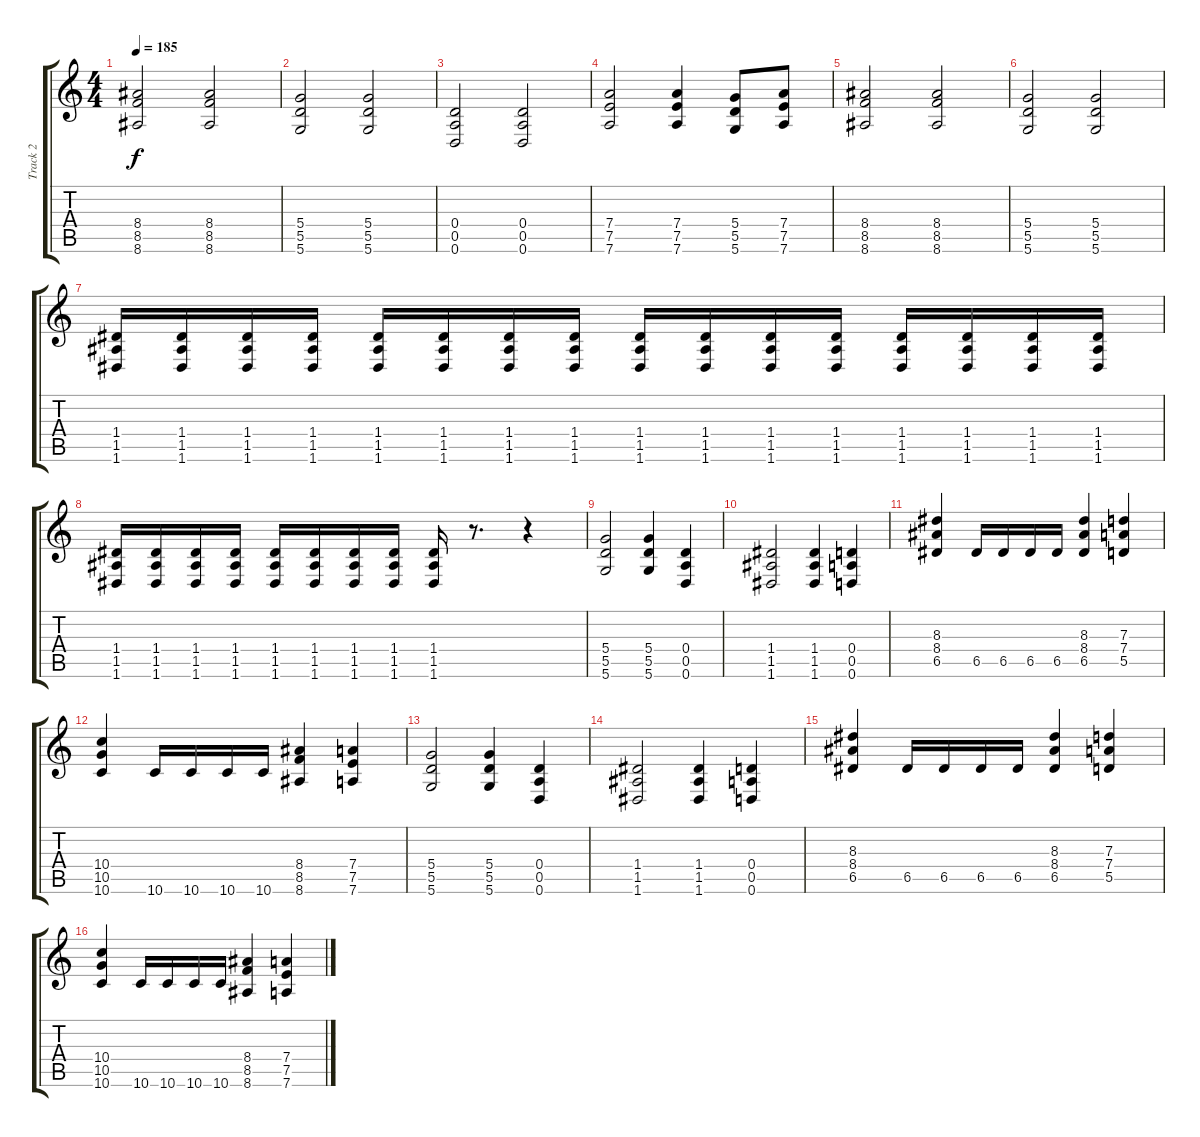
\track ("Track 2" "Track 2") {instrument overdrivenguitar}
\staff {score tabs}
\tuning (E4 B3 G3 D3 A2 D2) {hide}
\ts (4 4)
\tempo 185
\clef g2
\ks c
(8.4 8.5 8.6).2{dy f} (8.4 8.5 8.6).2 |
(5.4 5.5 5.6).2 (5.4 5.5 5.6).2 |
(0.4 0.5 0.6).2 (0.4 0.5 0.6).2 |
(7.4 7.5 7.6).2 (7.4 7.5 7.6).4 (5.4 5.5 5.6).8 (7.4 7.5 7.6).8 |
(8.4 8.5 8.6).2 (8.4 8.5 8.6).2 |
(5.4 5.5 5.6).2 (5.4 5.5 5.6).2 |
(1.4 1.5 1.6).16 (1.4 1.5 1.6).16 (1.4 1.5 1.6).16 (1.4 1.5 1.6).16 (1.4 1.5 1.6).16 (1.4 1.5 1.6).16 (1.4 1.5 1.6).16 (1.4 1.5 1.6).16 (1.4 1.5 1.6).16 (1.4 1.5 1.6).16 (1.4 1.5 1.6).16 (1.4 1.5 1.6).16 (1.4 1.5 1.6).16 (1.4 1.5 1.6).16 (1.4 1.5 1.6).16 (1.4 1.5 1.6).16 |
(1.4 1.5 1.6).16 (1.4 1.5 1.6).16 (1.4 1.5 1.6).16 (1.4 1.5 1.6).16 (1.4 1.5 1.6).16 (1.4 1.5 1.6).16 (1.4 1.5 1.6).16 (1.4 1.5 1.6).16 (1.4 1.5 1.6).16 r.8{d} r.4 |
(5.4 5.5 5.6).2 (5.4 5.5 5.6).4 (0.4 0.5 0.6).4 |
(1.4 1.5 1.6).2 (1.4 1.5 1.6).4 (0.4 0.5 0.6).4 |
(8.3 8.4 6.5).4 6.5.16 6.5.16 6.5.16 6.5.16 (8.3 8.4 6.5).4 (7.3 7.4 5.5).4 |
(10.4 10.5 10.6).4 10.6.16 10.6.16 10.6.16 10.6.16 (8.4 8.5 8.6).4 (7.4 7.5 7.6).4 |
(5.4 5.5 5.6).2 (5.4 5.5 5.6).4 (0.4 0.5 0.6).4 |
(1.4 1.5 1.6).2 (1.4 1.5 1.6).4 (0.4 0.5 0.6).4 |
(8.3 8.4 6.5).4 6.5.16 6.5.16 6.5.16 6.5.16 (8.3 8.4 6.5).4 (7.3 7.4 5.5).4 |
(10.4 10.5 10.6).4 10.6.16 10.6.16 10.6.16 10.6.16 (8.4 8.5 8.6).4 (7.4 7.5 7.6).4
